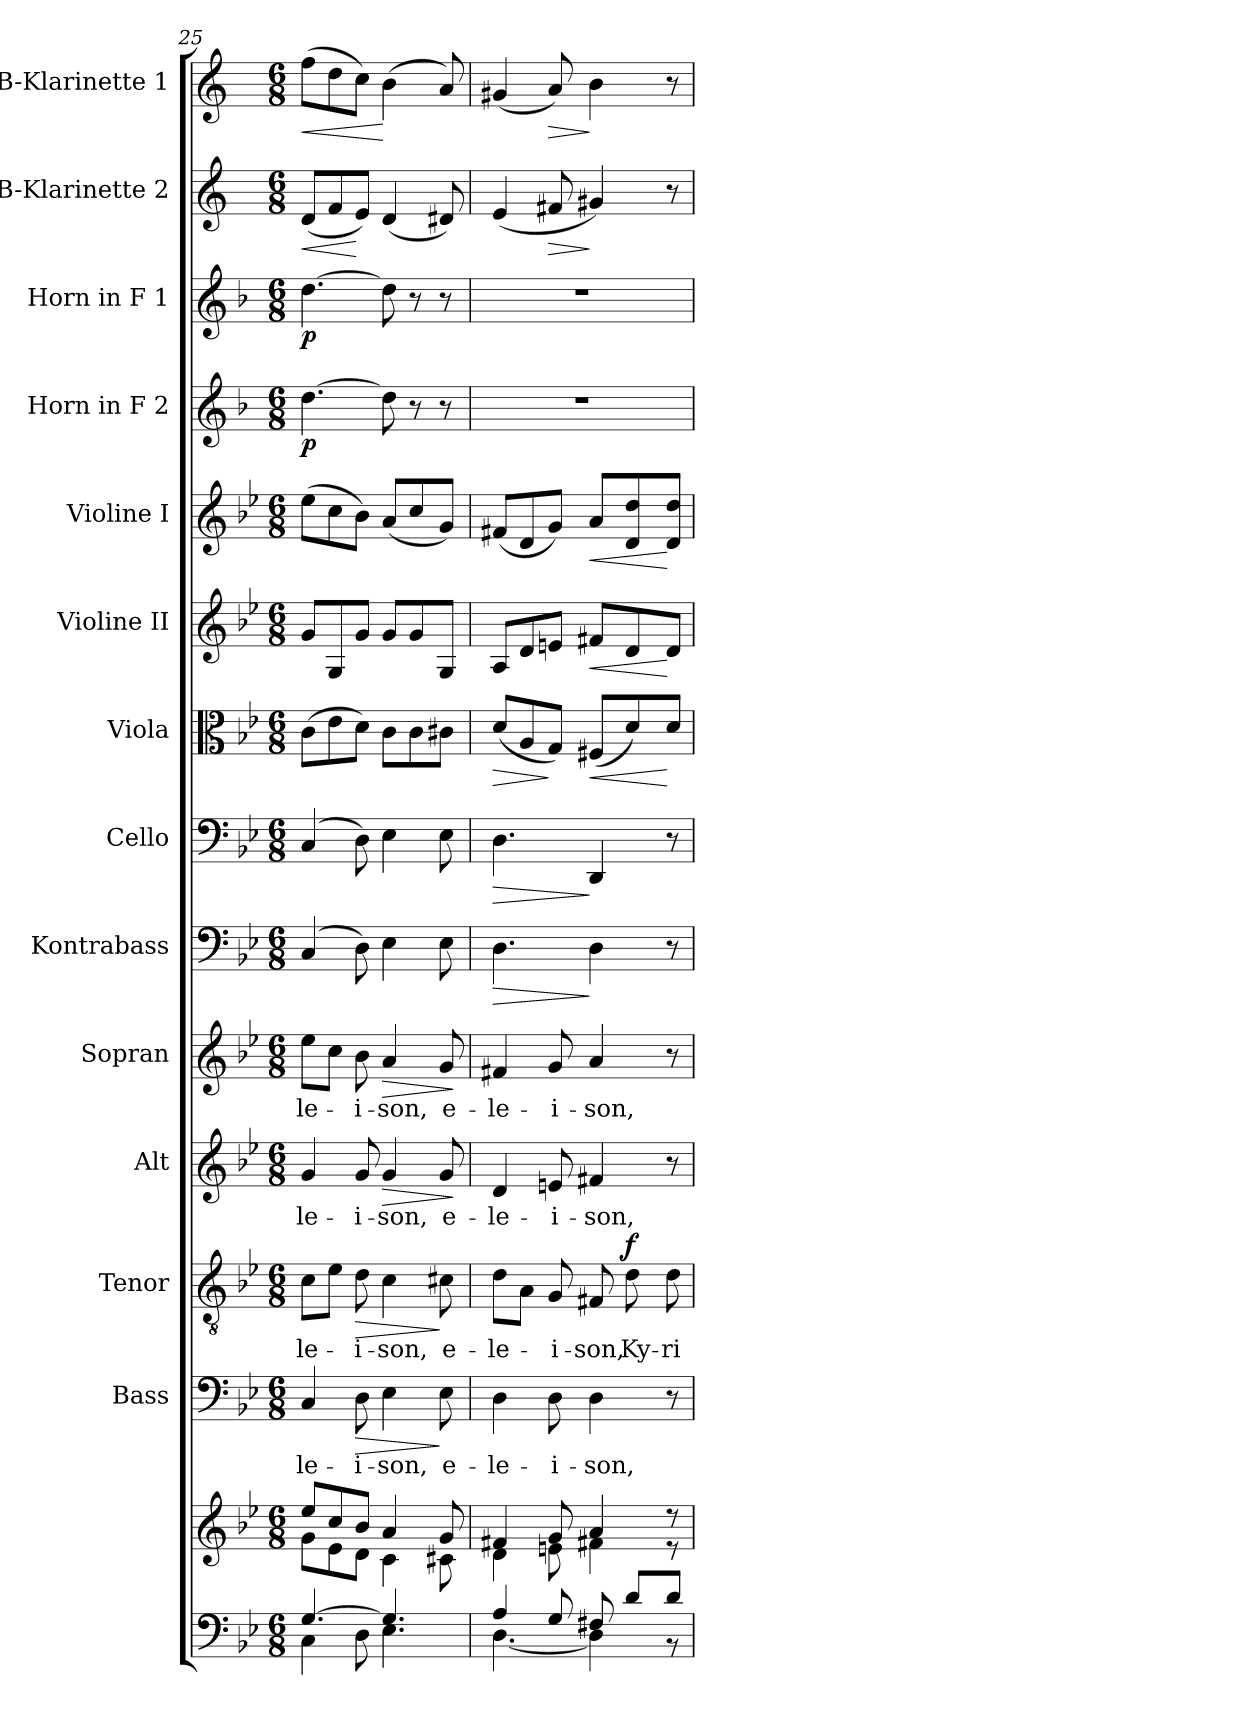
**kern	**kern	**kern	**text	**dynam	**kern	**text	**dynam	**kern	**text	**dynam	**kern	**text	**dynam	**kern	**dynam	**kern	**dynam	**kern	**dynam	**kern	**dynam	**kern	**dynam	**kern	**dynam	**kern	**dynam	**kern	**dynam	**kern	**dynam
*part14	*part14	*part13	*part13	*part13	*part12	*part12	*part12	*part11	*part11	*part11	*part10	*part10	*part10	*part9	*part9	*part8	*part8	*part7	*part7	*part6	*part6	*part5	*part5	*part4	*part4	*part3	*part3	*part2	*part2	*part1	*part1
*staff15	*staff14	*staff13	*staff13	*staff13	*staff12	*staff12	*staff12	*staff11	*staff11	*staff11	*staff10	*staff10	*staff10	*staff9	*staff9	*staff8	*staff8	*staff7	*staff7	*staff6	*staff6	*staff5	*staff5	*staff4	*staff4	*staff3	*staff3	*staff2	*staff2	*staff1	*staff1
*	*	*I"Bass	*	*	*I"Tenor	*	*	*I"Alt	*	*	*I"Sopran	*	*	*I"Kontrabass	*	*I"Cello	*	*I"Viola	*	*I"Violine II	*	*I"Violine I	*	*I"Horn in F 2	*	*I"Horn in F 1	*	*I"B-Klarinette 2	*	*I"B-Klarinette 1	*
*	*	*I'B.	*	*	*I'T.	*	*	*I'A.	*	*	*I'S.	*	*	*I'Kb.	*	*	*	*I'Vla.	*	*I'Vl. II	*	*I'Vl. I	*	*	*	*	*	*I'B Kl. 2	*	*I'B Kl. 1	*
!!LO:PB:g=z
*clefF4	*clefG2	*clefF4	*	*	*clefGv2	*	*	*clefG2	*	*	*clefG2	*	*	*clefF4	*	*clefF4	*	*clefC3	*	*clefG2	*	*clefG2	*	*clefG2	*	*clefG2	*	*clefG2	*	*clefG2	*
*	*	*	*	*	*	*	*	*	*	*	*	*	*	*ITrd7c12	*	*	*	*	*	*	*	*	*	*ITrd4c7	*	*ITrd4c7	*	*ITrd1c2	*	*ITrd1c2	*
*k[b-e-]	*k[b-e-]	*k[b-e-]	*	*	*k[b-e-]	*	*	*k[b-e-]	*	*	*k[b-e-]	*	*	*k[b-e-]	*	*k[b-e-]	*	*k[b-e-]	*	*k[b-e-]	*	*k[b-e-]	*	*k[b-e-]	*	*k[b-e-]	*	*k[b-e-]	*	*k[b-e-]	*
*B-:	*B-:	*B-:	*	*	*B-:	*	*	*B-:	*	*	*B-:	*	*	*B-:	*	*B-:	*	*B-:	*	*B-:	*	*B-:	*	*B-:	*	*B-:	*	*B-:	*	*B-:	*
*M6/8	*M6/8	*M6/8	*	*	*M6/8	*	*	*M6/8	*	*	*M6/8	*	*	*M6/8	*	*M6/8	*	*M6/8	*	*M6/8	*	*M6/8	*	*M6/8	*	*M6/8	*	*M6/8	*	*M6/8	*
=25	=25	=25	=25	=25	=25	=25	=25	=25	=25	=25	=25	=25	=25	=25	=25	=25	=25	=25	=25	=25	=25	=25	=25	=25	=25	=25	=25	=25	=25	=25	=25
*^	*^	*	*	*	*	*	*	*	*	*	*	*	*	*	*	*	*	*	*	*	*	*	*	*	*	*	*	*	*	*	*
!	!	!	!	!	!LO:LY:b	!	!	!LO:LY:b	!	!	!LO:LY:b	!	!	!LO:LY:b	!	!	!	!	!	!	!	!	!	!	!	!	!LO:DY:b	!	!LO:DY:b	!	!LO:HP:b	!	!LO:HP:b
[>4.G/	4C\	8ee-/L	8g\L	4C/	-le-	.	8c\L	-le-	.	4g/	-le-	.	8ee-\L	-le-	.	(4CC/	.	(4C/	.	(>8c\L	.	8g/L	.	(>8ee-\L	.	[4.g\	p	[4.g\	p	(<8c/L	<	(>8ee-\L	<
.	.	8cc/	8e-\	.	.	.	8e-\J	.	.	.	.	.	8cc\J	.	.	.	.	.	.	8e-\	.	8G/	.	8cc\	.	.	.	.	.	8e-/	.	8cc\	.
!	!	!	!	!	!LO:LY:b	!LO:HP:b	!	!LO:LY:b	!LO:HP:b	!	!LO:LY:b	!	!	!LO:LY:b	!	!	!	!	!	!	!	!	!	!	!	!	!	!	!	!	!	!	!
.	8D\	8b-/J	8d\J	8D\	-i-	>	8d\	-i-	>	8g/	-i-	.	8b-\	-i-	.	8DD\)	.	8D\)	.	8d\J)	.	8g/J	.	8b-\J)	.	.	.	.	.	8d/J)	[	8b-\J)	.
!	!	!	!	!	!LO:LY:b	!	!	!LO:LY:b	!	!	!LO:LY:b	!LO:HP:b	!	!LO:LY:b	!LO:HP:b	!	!	!	!	!	!	!	!	!	!	!	!	!	!	!	!	!	!
4.G/]	4.E-\	4a/	4c\	4E-\	-son,	.	4c\	-son,	.	4g/	-son,	>	4a/	-son,	>	4EE-\	.	4E-\	.	8c\L	.	8g/L	.	(<8a/L	.	8g\]	.	8g\]	.	(<4c/	.	(>4a\	[
.	.	.	.	.	.	.	.	.	.	.	.	.	.	.	.	.	.	.	.	8c\	.	8g/	.	8cc/	.	8r	.	8r	.	.	.	.	.
!	!	!	!	!	!LO:LY:b	!	!	!LO:LY:b	!	!	!LO:LY:b	!	!	!LO:LY:b	!	!	!	!	!	!	!	!	!	!	!	!	!	!	!	!	!	!	!
.	.	8g/	8c#X\	8E-\	e-	]	8c#X\	e-	]	8g/	e-	.	8g/	e-	.	8EE-\	.	8E-\	.	8c#X\J	.	8G/J	.	8g/J)	.	8r	.	8r	.	8c#X/)	.	8g/)	.
*v	*v	*	*	*	*	*	*	*	*	*	*	*	*	*	*	*	*	*	*	*	*	*	*	*	*	*	*	*	*	*	*	*	*
*	*v	*v	*	*	*	*	*	*	*	*	*	*	*	*	*	*	*	*	*	*	*	*	*	*	*	*	*	*	*	*	*	*
.	.	.	.	.	.	.	.	.	.	]	.	.	]	.	.	.	.	.	.	.	.	.	.	.	.	.	.	.	.	.	.
=26	=26	=26	=26	=26	=26	=26	=26	=26	=26	=26	=26	=26	=26	=26	=26	=26	=26	=26	=26	=26	=26	=26	=26	=26	=26	=26	=26	=26	=26	=26	=26
*^	*^	*	*	*	*	*	*	*	*	*	*	*	*	*	*	*	*	*	*	*	*	*	*	*	*	*	*	*	*	*	*
!	!	!	!	!	!LO:LY:b	!	!	!LO:LY:b	!	!	!LO:LY:b	!	!	!LO:LY:b	!	!	!LO:HP:b	!	!LO:HP:b	!	!LO:HP:b	!	!	!	!	!	!	!	!	!	!	!	!
4A/	[<4.D\	4f#X/	4d\	4D\	-le-	.	8d\L	-le-	.	4d/	-le-	.	4f#X/	-le-	.	4.DD\	>	4.D\	>	(<8d/L	>	8A/L	.	(<8f#X/L	.	2.r	.	2.r	.	(<4d/	.	(<4f#X/	.
.	.	.	.	.	.	.	8A\J	.	.	.	.	.	.	.	.	.	.	.	.	8A/	.	8d/	.	8d/	.	.	.	.	.	.	.	.	.
!	!	!	!	!	!LO:LY:b	!	!	!LO:LY:b	!	!	!LO:LY:b	!	!	!LO:LY:b	!	!	!	!	!	!	!	!	!	!	!	!	!	!	!	!	!LO:HP:b	!	!LO:HP:b
8G/	.	8g/	8en\	8D\	-i-	.	8G/	-i-	.	8en/	-i-	.	8g/	-i-	.	.	.	.	.	8G/J)	]	8en/J	.	8g/J)	.	.	.	.	.	8en/	>	8g/)	>
!	!	!	!	!	!LO:LY:b	!	!	!LO:LY:b	!	!	!LO:LY:b	!	!	!LO:LY:b	!	!	!	!	!	!	!LO:HP:b	!	!LO:HP:b	!	!LO:HP:b	!	!	!	!	!	!	!	!
8F#X/	4D\]	4a/	4f#X\	4D\	-son,	.	8F#X/	-son,	.	4f#X/	-son,	.	4a/	-son,	.	4DD\	]	4DD/	]	(<8F#X/L	<	8f#X/L	<	8a/L	<	.	.	.	.	4f#X/)	]	4a\	]
!	!	!	!	!	!	!	!	!LO:LY:b	!LO:DY:a	!	!	!	!	!	!	!	!	!	!	!	!	!	!	!	!	!	!	!	!	!	!	!	!
8d/L	.	.	.	.	.	.	8d\	Ky-	f	.	.	.	.	.	.	.	.	.	.	8d/)	.	8d/	.	8d/ 8dd/	.	.	.	.	.	.	.	.	.
!	!	!	!	!	!	!	!	!LO:LY:b	!	!	!	!	!	!	!	!	!	!	!	!	!	!	!	!	!	!	!	!	!	!	!	!	!
8d/J	8r	8r	8r	8r	.	.	8d\	-ri-	.	8r	.	.	8r	.	.	8r	.	8r	.	8d/J	[	8d/J	[	8d/ 8dd/J	[	.	.	.	.	8r	.	8r	.
*v	*v	*	*	*	*	*	*	*	*	*	*	*	*	*	*	*	*	*	*	*	*	*	*	*	*	*	*	*	*	*	*	*	*
*	*v	*v	*	*	*	*	*	*	*	*	*	*	*	*	*	*	*	*	*	*	*	*	*	*	*	*	*	*	*	*	*	*
=	=	=	=	=	=	=	=	=	=	=	=	=	=	=	=	=	=	=	=	=	=	=	=	=	=	=	=	=	=	=	=
*-	*-	*-	*-	*-	*-	*-	*-	*-	*-	*-	*-	*-	*-	*-	*-	*-	*-	*-	*-	*-	*-	*-	*-	*-	*-	*-	*-	*-	*-	*-	*-
